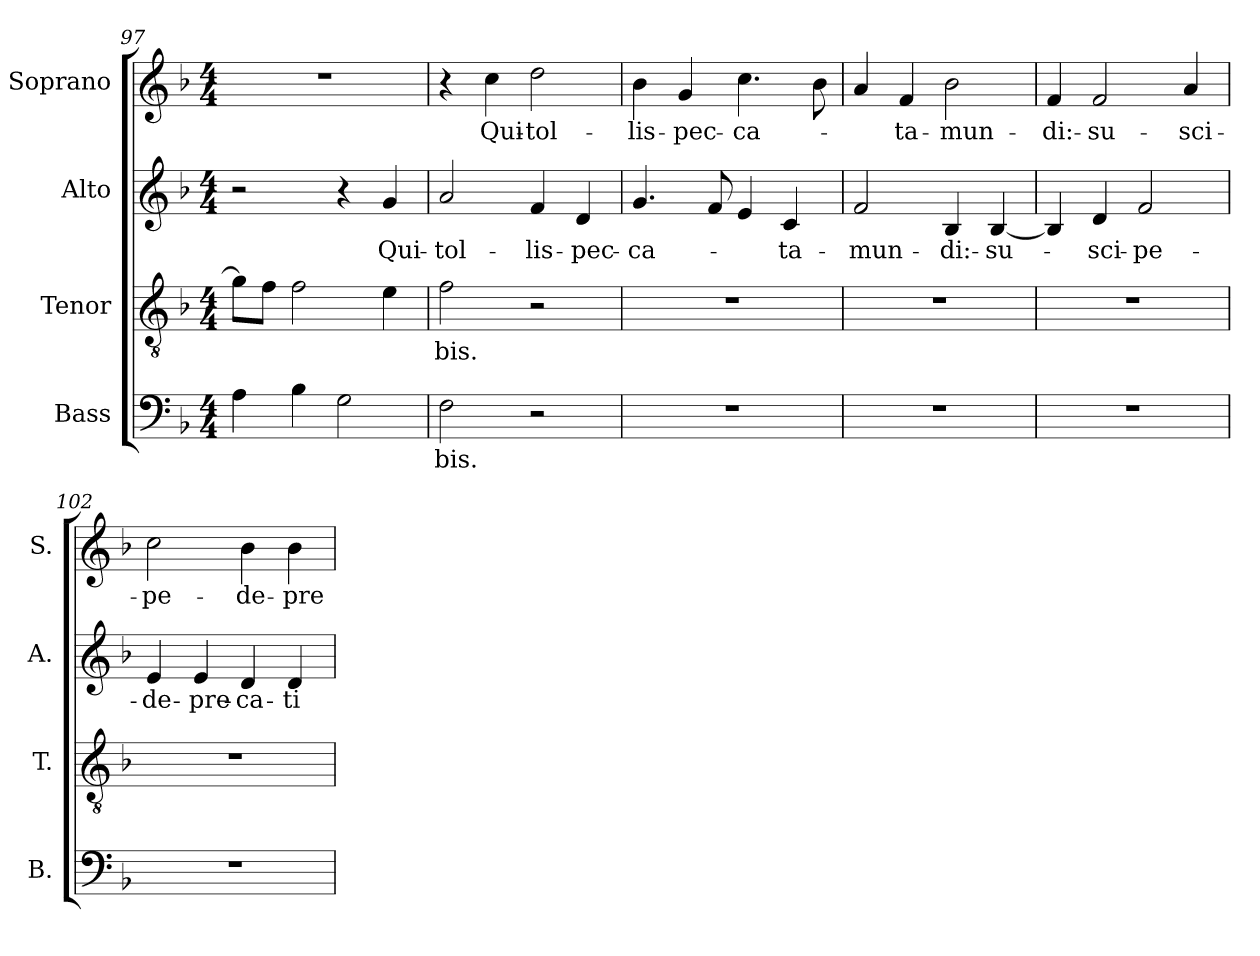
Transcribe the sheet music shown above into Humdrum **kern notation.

**kern	**text	**kern	**text	**kern	**text	**kern	**text
*part4	*part4	*part3	*part3	*part2	*part2	*part1	*part1
*staff4	*staff4	*staff3	*staff3	*staff2	*staff2	*staff1	*staff1
*I"Bass	*	*I"Tenor	*	*I"Alto	*	*I"Soprano	*
*I'B.	*	*I'T.	*	*I'A.	*	*I'S.	*
*clefF4	*	*clefGv2	*	*clefG2	*	*clefG2	*
*	*	*ITrd7c12	*	*	*	*	*
*k[b-]	*	*k[b-]	*	*k[b-]	*	*k[b-]	*
*F:	*	*F:	*	*F:	*	*F:	*
*M4/4	*	*M4/4	*	*M4/4	*	*M4/4	*
=97	=97	=97	=97	=97	=97	=97	=97
4Ai\	.	8Gi\L]	.	2r	.	1r	.
.	.	8Fi\J	.	.	.	.	.
4B-i\	.	2Fi\	.	.	.	.	.
2Gi\	.	.	.	4r	.	.	.
!	!	!	!	!	!LO:LY:b:color=#000000	!	!
.	.	4Ei\	.	4gi/	-Qui-	.	.
!!LO:LB:g=z
=98	=98	=98	=98	=98	=98	=98	=98
!	!LO:LY:b:color=#000000	!	!	!	!	!	!
!	!	!	!LO:LY:b:color=#000000	!	!	!	!
!	!	!	!	!	!LO:LY:b:color=#000000	!	!
2Fi\	-bis.-	2Fi\	-bis.-	2ai/	-tol-	4r	.
!	!	!	!	!	!	!	!LO:LY:b:color=#000000
.	.	.	.	.	.	4cci\	-Qui-
!	!	!	!	!	!LO:LY:b:color=#000000	!	!
!	!	!	!	!	!	!	!LO:LY:b:color=#000000
2r	.	2r	.	4fi/	-lis-	2ddi\	-tol-
!	!	!	!	!	!LO:LY:b:color=#000000	!	!
.	.	.	.	4di/	-pec-	.	.
=99	=99	=99	=99	=99	=99	=99	=99
!	!	!	!	!	!LO:LY:b:color=#000000	!	!
!	!	!	!	!	!	!	!LO:LY:b:color=#000000
1r	.	1r	.	4.gi/	-ca-	4b-i\	-lis-
!	!	!	!	!	!	!	!LO:LY:b:color=#000000
.	.	.	.	.	.	4gi/	-pec-
.	.	.	.	8fi/	.	.	.
!	!	!	!	!	!	!	!LO:LY:b:color=#000000
.	.	.	.	4ei/	.	4.cci\	-ca-
!	!	!	!	!	!LO:LY:b:color=#000000	!	!
.	.	.	.	4ci/	-ta-	.	.
.	.	.	.	.	.	8b-i\	.
=100	=100	=100	=100	=100	=100	=100	=100
!	!	!	!	!	!LO:LY:b:color=#000000	!	!
1r	.	1r	.	2fi/	-mun-	4ai/	.
!	!	!	!	!	!	!	!LO:LY:b:color=#000000
.	.	.	.	.	.	4fi/	-ta-
!	!	!	!	!	!LO:LY:b:color=#000000	!	!
!	!	!	!	!	!	!	!LO:LY:b:color=#000000
.	.	.	.	4B-i/	-di:-	2b-i\	-mun-
!	!	!	!	!	!LO:LY:b:color=#000000	!	!
.	.	.	.	[4B-i/	-su-	.	.
=101	=101	=101	=101	=101	=101	=101	=101
!	!	!	!	!	!	!	!LO:LY:b:color=#000000
1r	.	1r	.	4B-i/]	.	4fi/	-di:-
!	!	!	!	!	!LO:LY:b:color=#000000	!	!
!	!	!	!	!	!	!	!LO:LY:b:color=#000000
.	.	.	.	4di/	-sci-	2fi/	-su-
!	!	!	!	!	!LO:LY:b:color=#000000	!	!
.	.	.	.	2fi/	-pe-	.	.
!	!	!	!	!	!	!	!LO:LY:b:color=#000000
.	.	.	.	.	.	4ai/	-sci-
=102	=102	=102	=102	=102	=102	=102	=102
!	!	!	!	!	!LO:LY:b:color=#000000	!	!
!	!	!	!	!	!	!	!LO:LY:b:color=#000000
1r	.	1r	.	4ei/	-de-	2cci\	-pe-
!	!	!	!	!	!LO:LY:b:color=#000000	!	!
.	.	.	.	4ei/	-pre-	.	.
!	!	!	!	!	!LO:LY:b:color=#000000	!	!
!	!	!	!	!	!	!	!LO:LY:b:color=#000000
.	.	.	.	4di/	-ca-	4b-i\	-de-
!	!	!	!	!	!LO:LY:b:color=#000000	!	!
!	!	!	!	!	!	!	!LO:LY:b:color=#000000
.	.	.	.	4di/	-ti-	4b-i\	-pre-
=	=	=	=	=	=	=	=
*-	*-	*-	*-	*-	*-	*-	*-
